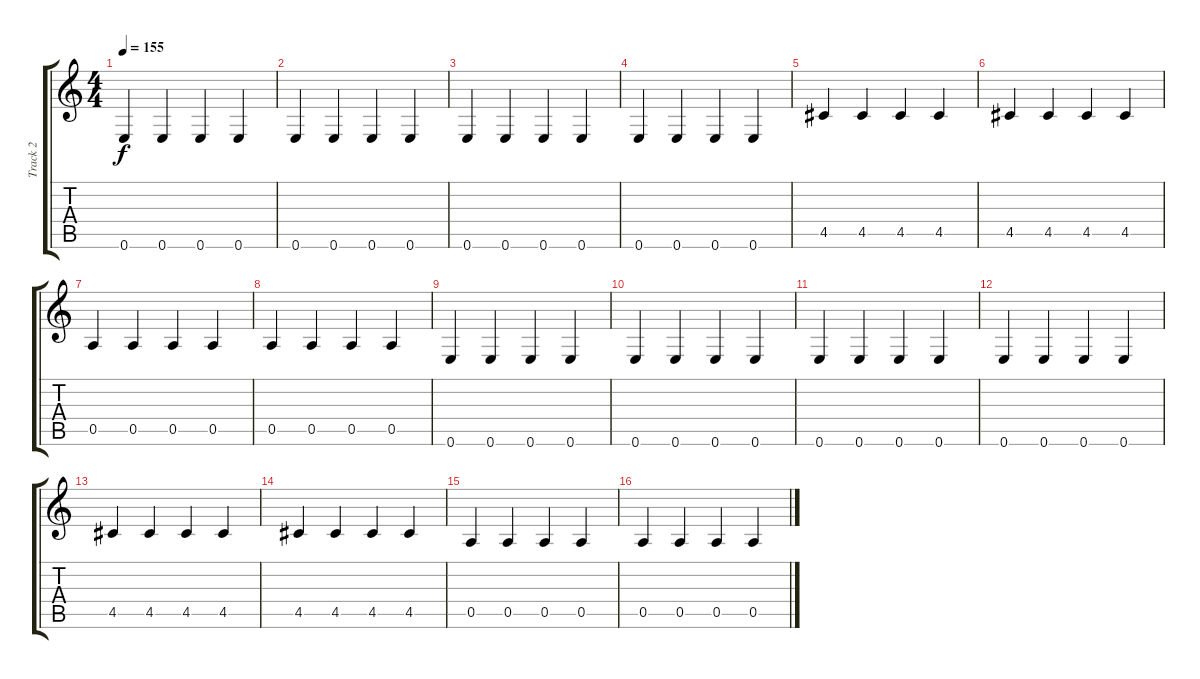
\track ("Track 2" "Track 2") {instrument electricbassfinger}
\staff {score tabs}
\tuning (E4 B3 G3 D3 A2 E2) {hide}
\ts (4 4)
\tempo 155
\clef g2
\ks c
0.6.4{dy f} 0.6.4 0.6.4 0.6.4 |
0.6.4 0.6.4 0.6.4 0.6.4 |
0.6.4 0.6.4 0.6.4 0.6.4 |
0.6.4 0.6.4 0.6.4 0.6.4 |
4.5.4 4.5.4 4.5.4 4.5.4 |
4.5.4 4.5.4 4.5.4 4.5.4 |
0.5.4 0.5.4 0.5.4 0.5.4 |
0.5.4 0.5.4 0.5.4 0.5.4 |
0.6.4 0.6.4 0.6.4 0.6.4 |
0.6.4 0.6.4 0.6.4 0.6.4 |
0.6.4 0.6.4 0.6.4 0.6.4 |
0.6.4 0.6.4 0.6.4 0.6.4 |
4.5.4 4.5.4 4.5.4 4.5.4 |
4.5.4 4.5.4 4.5.4 4.5.4 |
0.5.4 0.5.4 0.5.4 0.5.4 |
0.5.4 0.5.4 0.5.4 0.5.4
